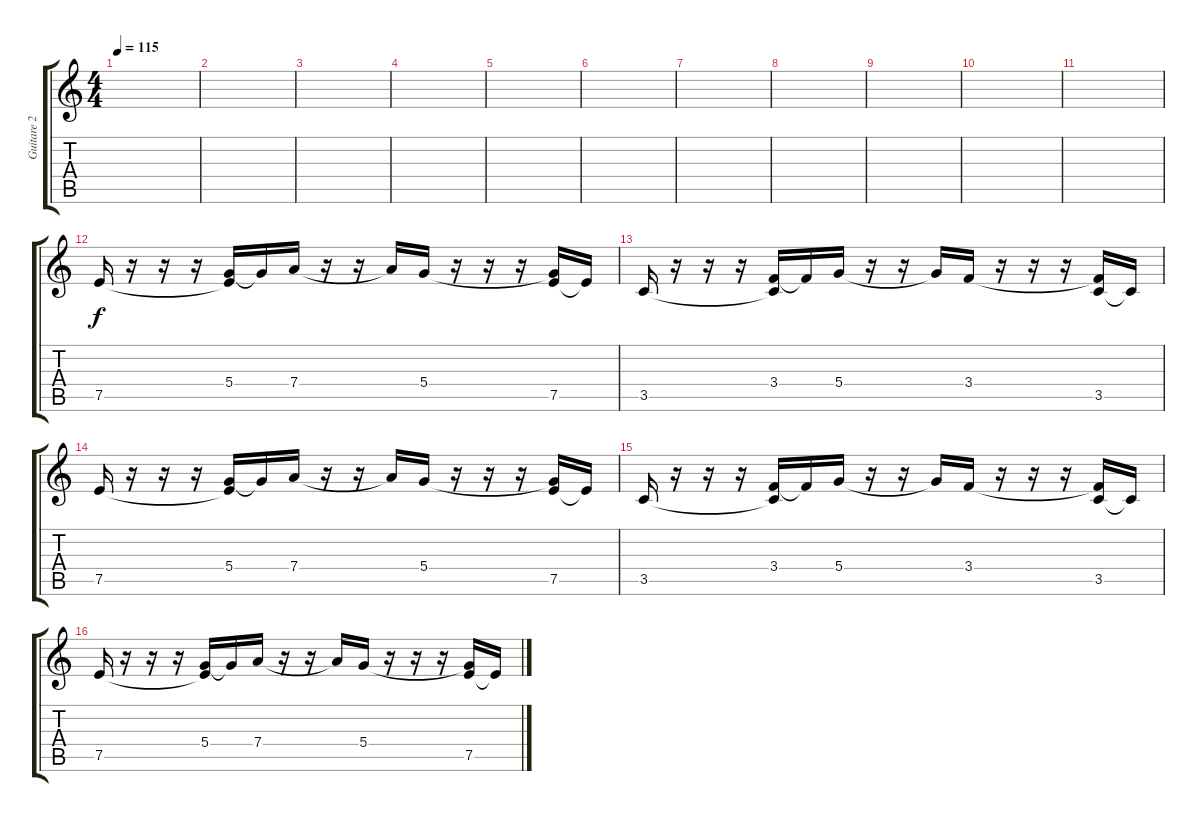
\track ("Guitare 2" "Guitare 2") {instrument electricguitarclean}
\staff {score tabs}
\tuning (E4 B3 G3 D3 A2 E2) {hide}
\ts (4 4)
\tempo 115
\clef g2
\ks c
|
|
|
|
|
|
|
|
|
|
|
7.5.16 r.16 r.16 r.16 (5.4 7.5{t}).16 5.4{t}.16 7.4.16 r.16 r.16 7.4{t}.16 5.4.16 r.16 r.16 r.16 (5.4{t} 7.5).16 7.5{t}.16 |
3.5.16 r.16 r.16 r.16 (3.4 3.5{t}).16 3.4{t}.16 5.4.16 r.16 r.16 5.4{t}.16 3.4.16 r.16 r.16 r.16 (3.4{t} 3.5).16 3.5{t}.16 |
7.5.16 r.16 r.16 r.16 (5.4 7.5{t}).16 5.4{t}.16 7.4.16 r.16 r.16 7.4{t}.16 5.4.16 r.16 r.16 r.16 (5.4{t} 7.5).16 7.5{t}.16 |
3.5.16 r.16 r.16 r.16 (3.4 3.5{t}).16 3.4{t}.16 5.4.16 r.16 r.16 5.4{t}.16 3.4.16 r.16 r.16 r.16 (3.4{t} 3.5).16 3.5{t}.16 |
7.5.16 r.16 r.16 r.16 (5.4 7.5{t}).16 5.4{t}.16 7.4.16 r.16 r.16 7.4{t}.16 5.4.16 r.16 r.16 r.16 (5.4{t} 7.5).16 7.5{t}.16
